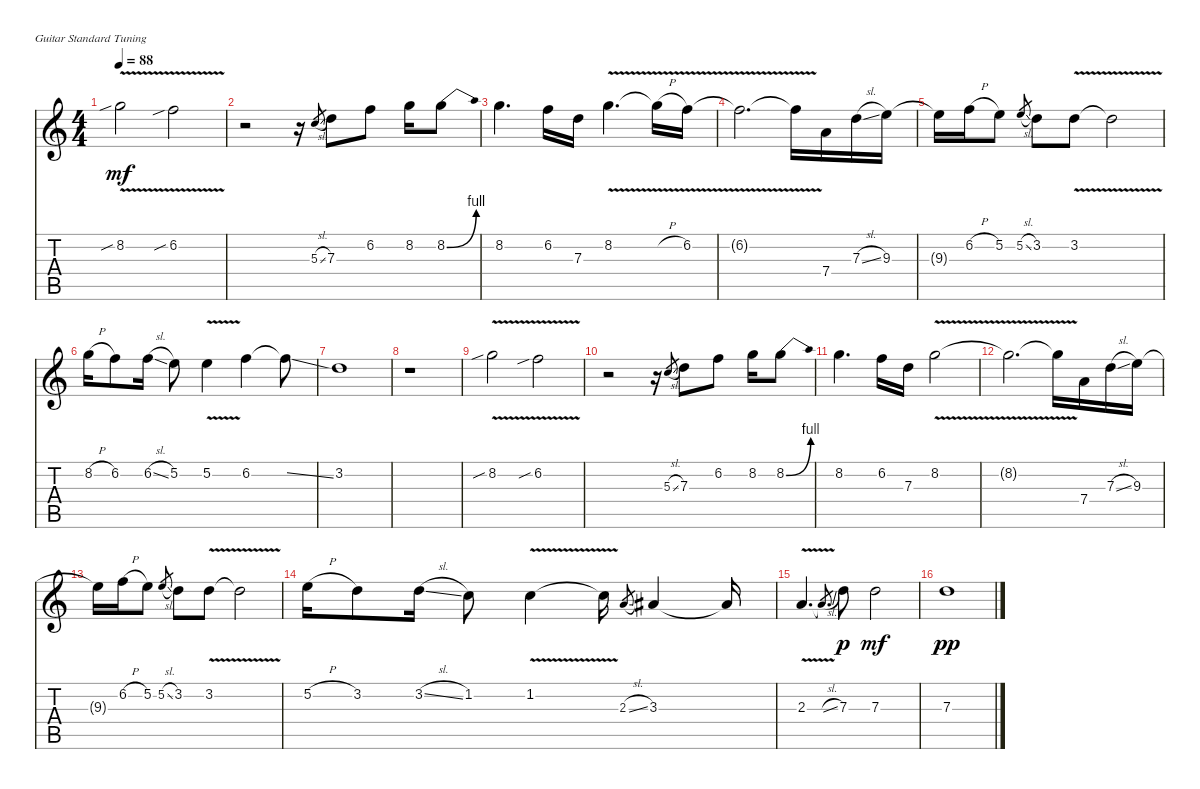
\defaultSystemsLayout 4
\bracketExtendMode nobrackets
\singleTrackTrackNamePolicy hidden
\multiTrackTrackNamePolicy hidden
\firstSystemTrackNameOrientation horizontal
\otherSystemsTrackNameOrientation horizontal
\track ("Electric Guitar" "E-Gt") {instrument distortionguitar}
\staff {score tabs}
\tuning (E4 B3 G3 D3 A2 E2)
\ts (4 4)
\tempo 88
\clef g2
\ks c
8.2{v sib}.2{dy mf instrument distortionguitar} 6.2{v sib}.2 |
r.2 r.16 5.3{sl}.8{gr} 7.3.8 6.2.8 8.2.16 8.2{be (bend 0 0 15 4)}.8 |
8.2.4{d} 6.2.16 7.3.16 8.2{v}.4{d} 8.2{v h t}.16 6.2{v}.16 |
6.2{v t}.2{d} 6.2{v t}.16 7.4.16 7.3{sl}.16 9.3.16 |
9.3{t}.16 6.2{h}.16 5.2.8 5.2{sl}.8{gr} 3.2.8 3.2{v}.8 3.2{v t}.2 |
8.2{h}.16 6.2.8 6.2{sl}.16 5.2.8 5.2{v}.4 6.2.4 6.2{ss t}.8 |
3.2.1 |
r.1 |
8.2{v sib}.2 6.2{v sib}.2 |
r.2 r.16 5.3{sl}.8{gr} 7.3.8 6.2.8 8.2.16 8.2{be (bend 0 0 15 4)}.8 |
8.2.4{d} 6.2.16 7.3.16 8.2{v}.2 |
8.2{v t}.2{d} 8.2{v t}.16 7.4.16 7.3{sl}.16 9.3.16 |
9.3{t}.16 6.2{h}.16 5.2.8 5.2{sl}.8{gr} 3.2.8 3.2{v}.8 3.2{v t}.2 |
5.2{h}.16 3.2.8 3.2{sl}.16 1.2.8 1.2{v}.4 1.2{v t}.16 2.3{sl}.8{gr} 3.3.4 3.3{t}.16 |
2.3{v}.4{d} 2.3{v sl t}.8{d gr} 7.3.8{dy p} 7.3.2{dy mf} |
7.3.1{dy pp}
